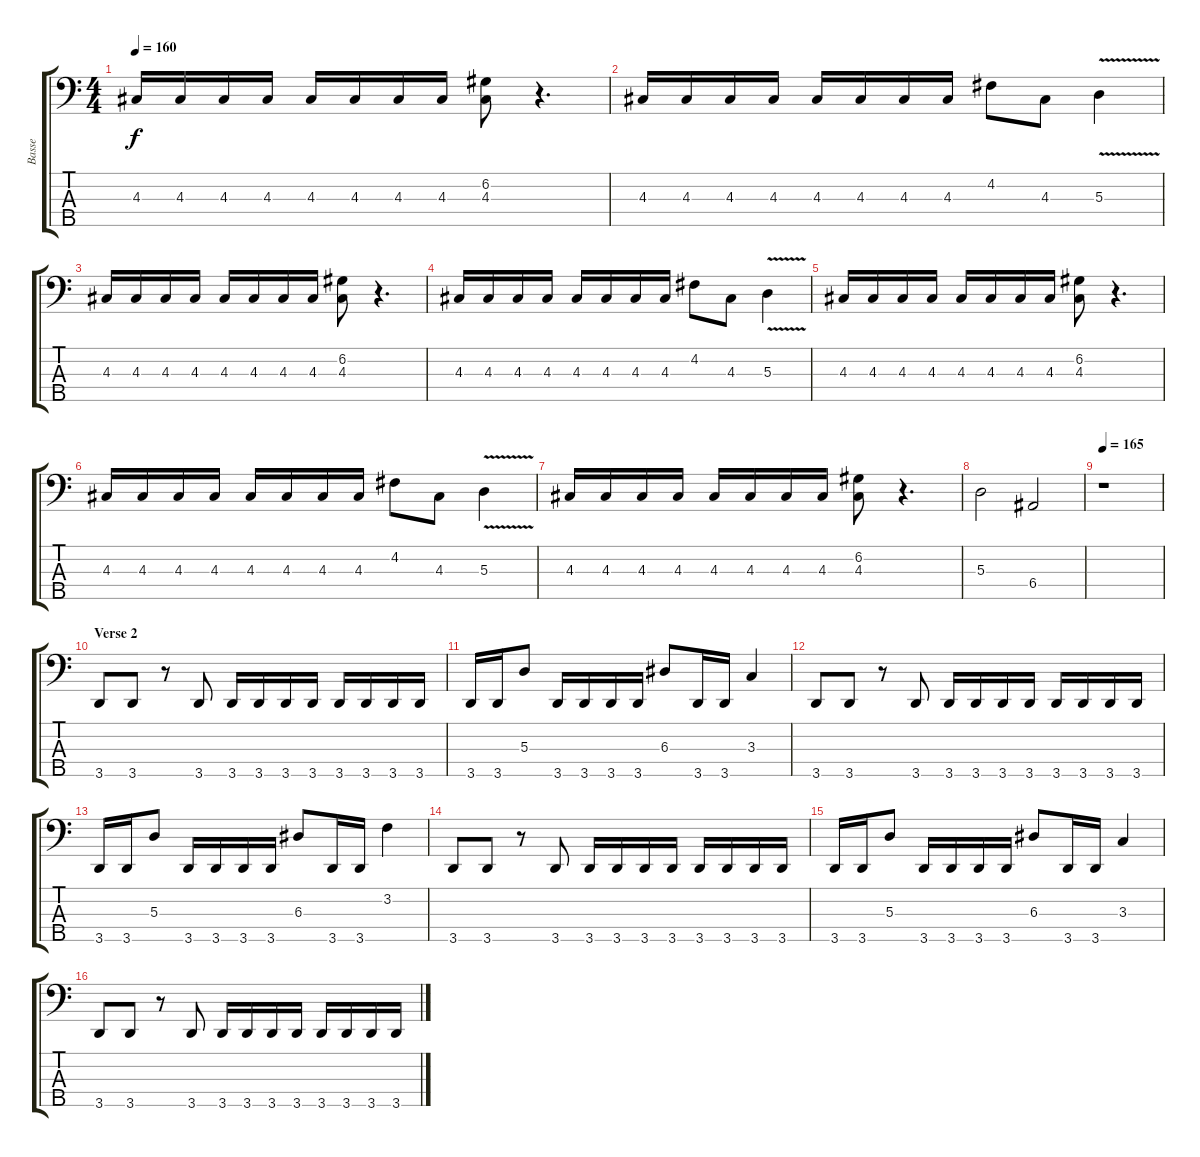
\track ("Basse" "Basse") {instrument electricbasspick}
\staff {score tabs}
\tuning (G2 D2 A1 E1 B0) {hide}
\ts (4 4)
\tempo 160
\clef f4
\ks c
4.3.16{dy f} 4.3.16 4.3.16 4.3.16 4.3.16 4.3.16 4.3.16 4.3.16 (6.2 4.3).8 r.4{d} |
4.3.16 4.3.16 4.3.16 4.3.16 4.3.16 4.3.16 4.3.16 4.3.16 4.2.8 4.3.8 5.3{v}.4 |
4.3.16 4.3.16 4.3.16 4.3.16 4.3.16 4.3.16 4.3.16 4.3.16 (6.2 4.3).8 r.4{d} |
4.3.16 4.3.16 4.3.16 4.3.16 4.3.16 4.3.16 4.3.16 4.3.16 4.2.8 4.3.8 5.3{v}.4 |
4.3.16 4.3.16 4.3.16 4.3.16 4.3.16 4.3.16 4.3.16 4.3.16 (6.2 4.3).8 r.4{d} |
4.3.16 4.3.16 4.3.16 4.3.16 4.3.16 4.3.16 4.3.16 4.3.16 4.2.8 4.3.8 5.3{v}.4 |
4.3.16 4.3.16 4.3.16 4.3.16 4.3.16 4.3.16 4.3.16 4.3.16 (6.2 4.3).8 r.4{d} |
5.3.2 6.4.2 |
\tempo 165
r.1 |
\section ("" "Verse 2")
3.5.8 3.5.8 r.8 3.5.8 3.5.16 3.5.16 3.5.16 3.5.16 3.5.16 3.5.16 3.5.16 3.5.16 |
3.5.16 3.5.16 5.3.8 3.5.16 3.5.16 3.5.16 3.5.16 6.3.8 3.5.16 3.5.16 3.3.4 |
3.5.8 3.5.8 r.8 3.5.8 3.5.16 3.5.16 3.5.16 3.5.16 3.5.16 3.5.16 3.5.16 3.5.16 |
3.5.16 3.5.16 5.3.8 3.5.16 3.5.16 3.5.16 3.5.16 6.3.8 3.5.16 3.5.16 3.2.4 |
3.5.8 3.5.8 r.8 3.5.8 3.5.16 3.5.16 3.5.16 3.5.16 3.5.16 3.5.16 3.5.16 3.5.16 |
3.5.16 3.5.16 5.3.8 3.5.16 3.5.16 3.5.16 3.5.16 6.3.8 3.5.16 3.5.16 3.3.4 |
3.5.8 3.5.8 r.8 3.5.8 3.5.16 3.5.16 3.5.16 3.5.16 3.5.16 3.5.16 3.5.16 3.5.16
